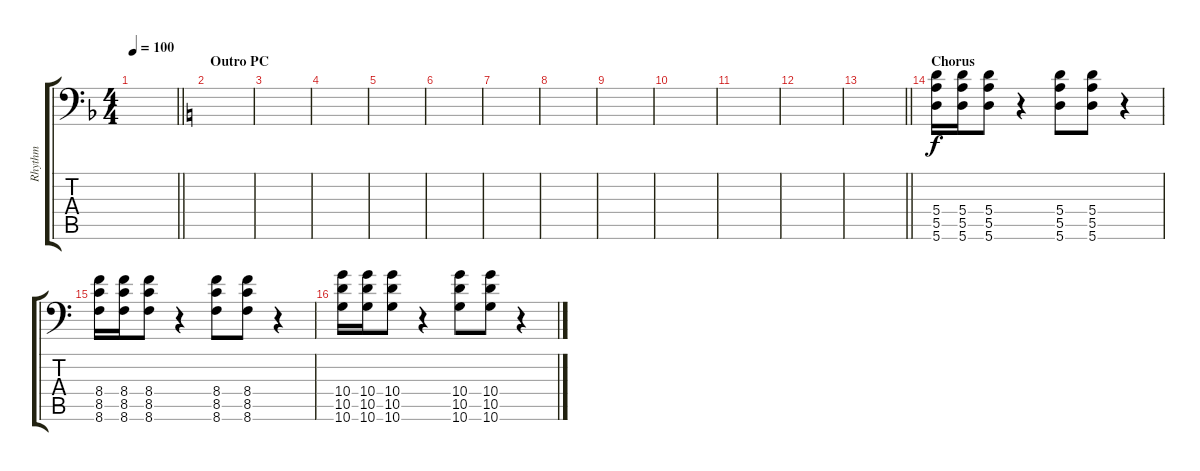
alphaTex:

\track ("Rhythm" "Rhythm") {instrument distortionguitar}
\staff {score tabs}
\tuning (D4 A3 F3 A2 E2 A1) {hide}
\ts (4 4)
\tempo 100
\clef f4
\barLineRight lightlight
\ks dminor
|
\section ("" "Outro PC")
\ks c
|
|
|
|
|
|
|
|
|
|
|
\barLineRight lightlight
|
\section ("" "Chorus")
(5.4 5.5 5.6).16 (5.4 5.5 5.6).16 (5.4 5.5 5.6).8 r.4 (5.4 5.5 5.6).8 (5.4 5.5 5.6).8 r.4 |
(8.4 8.5 8.6).16 (8.4 8.5 8.6).16 (8.4 8.5 8.6).8 r.4 (8.4 8.5 8.6).8 (8.4 8.5 8.6).8 r.4 |
(10.4 10.5 10.6).16 (10.4 10.5 10.6).16 (10.4 10.5 10.6).8 r.4 (10.4 10.5 10.6).8 (10.4 10.5 10.6).8 r.4
